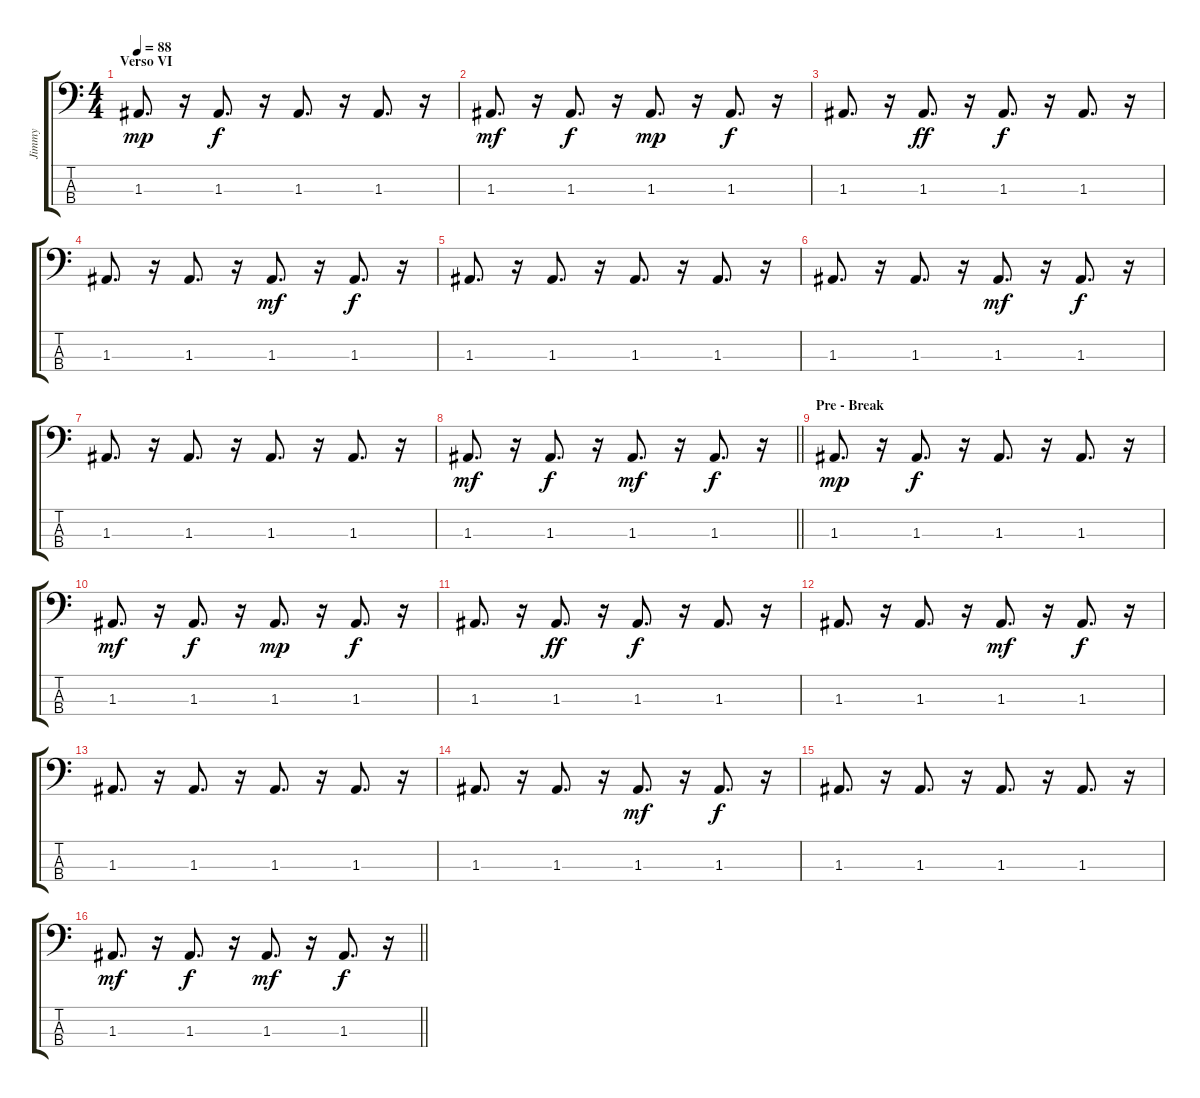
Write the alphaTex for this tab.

\track ("Jimmy" "Jimmy") {instrument electricbassfinger}
\staff {score tabs}
\tuning (G2 D2 A1 E1) {hide}
\ts (4 4)
\section ("" "Verso VI")
\tempo 88
\clef f4
\ks c
1.3.8{d dy mp} r.16 1.3.8{d dy f} r.16 1.3.8{d} r.16 1.3.8{d} r.16 |
1.3.8{d dy mf} r.16 1.3.8{d dy f} r.16 1.3.8{d dy mp} r.16 1.3.8{d dy f} r.16 |
1.3.8{d} r.16 1.3.8{d dy ff} r.16 1.3.8{d dy f} r.16 1.3.8{d} r.16 |
1.3.8{d} r.16 1.3.8{d} r.16 1.3.8{d dy mf} r.16 1.3.8{d dy f} r.16 |
1.3.8{d} r.16 1.3.8{d} r.16 1.3.8{d} r.16 1.3.8{d} r.16 |
1.3.8{d} r.16 1.3.8{d} r.16 1.3.8{d dy mf} r.16 1.3.8{d dy f} r.16 |
1.3.8{d} r.16 1.3.8{d} r.16 1.3.8{d} r.16 1.3.8{d} r.16 |
\barLineRight lightlight
1.3.8{d dy mf} r.16 1.3.8{d dy f} r.16 1.3.8{d dy mf} r.16 1.3.8{d dy f} r.16 |
\section ("" "Pre - Break")
1.3.8{d dy mp} r.16 1.3.8{d dy f} r.16 1.3.8{d} r.16 1.3.8{d} r.16 |
1.3.8{d dy mf} r.16 1.3.8{d dy f} r.16 1.3.8{d dy mp} r.16 1.3.8{d dy f} r.16 |
1.3.8{d} r.16 1.3.8{d dy ff} r.16 1.3.8{d dy f} r.16 1.3.8{d} r.16 |
1.3.8{d} r.16 1.3.8{d} r.16 1.3.8{d dy mf} r.16 1.3.8{d dy f} r.16 |
1.3.8{d} r.16 1.3.8{d} r.16 1.3.8{d} r.16 1.3.8{d} r.16 |
1.3.8{d} r.16 1.3.8{d} r.16 1.3.8{d dy mf} r.16 1.3.8{d dy f} r.16 |
1.3.8{d} r.16 1.3.8{d} r.16 1.3.8{d} r.16 1.3.8{d} r.16 |
\barLineRight lightlight
1.3.8{d dy mf} r.16 1.3.8{d dy f} r.16 1.3.8{d dy mf} r.16 1.3.8{d dy f} r.16
